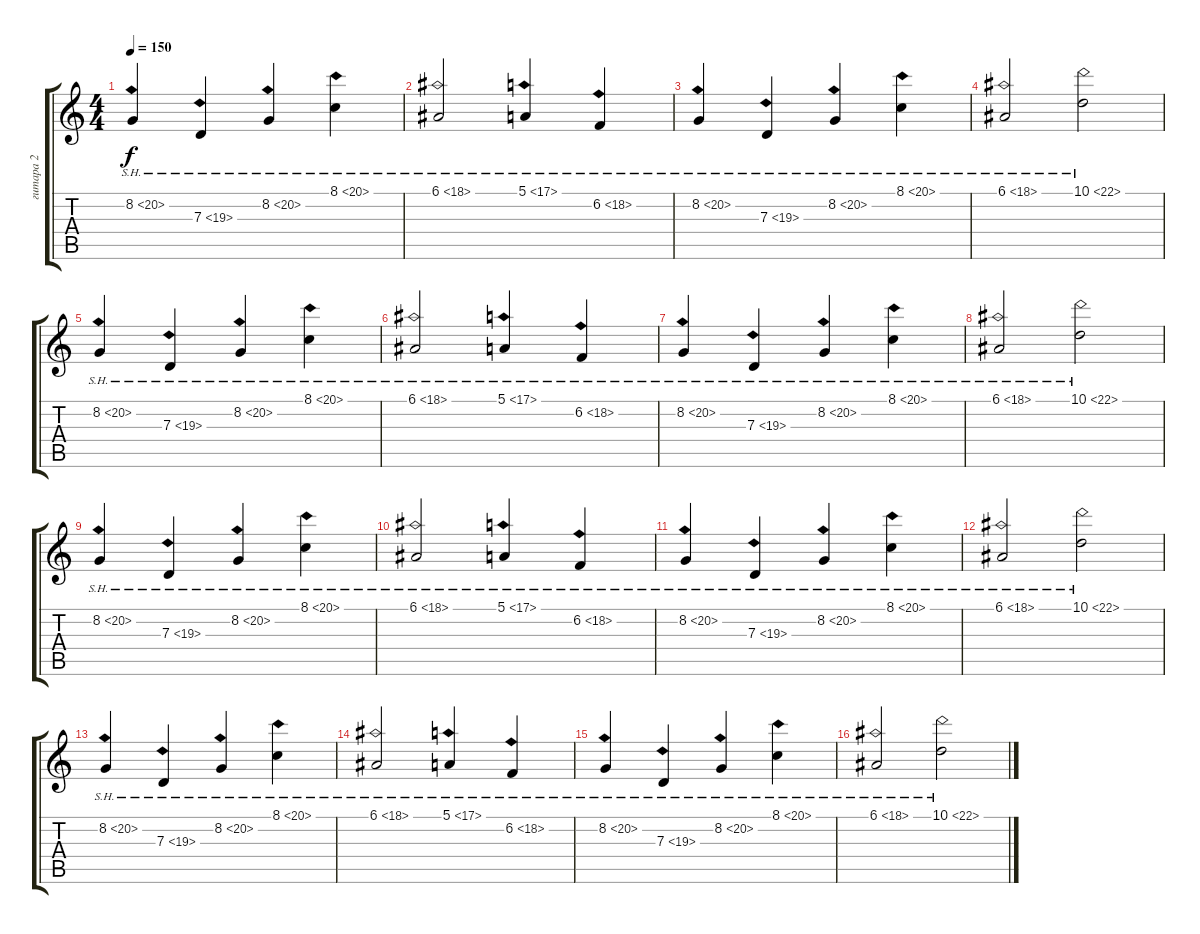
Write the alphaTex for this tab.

\track ("гитара 2" "гитара 2") {instrument pizzicatostrings}
\staff {score tabs}
\tuning (E4 B3 G3 D3 A2 E2) {hide}
\ts (4 4)
\tempo 150
\clef g2
\ks c
8.2{sh 12}.4{dy f} 7.3{sh 12}.4 8.2{sh 12}.4 8.1{sh 12}.4 |
6.1{sh 12}.2 5.1{sh 12}.4 6.2{sh 12}.4 |
8.2{sh 12}.4 7.3{sh 12}.4 8.2{sh 12}.4 8.1{sh 12}.4 |
6.1{sh 12}.2 10.1{sh 12}.2 |
8.2{sh 12}.4 7.3{sh 12}.4 8.2{sh 12}.4 8.1{sh 12}.4 |
6.1{sh 12}.2 5.1{sh 12}.4 6.2{sh 12}.4 |
8.2{sh 12}.4 7.3{sh 12}.4 8.2{sh 12}.4 8.1{sh 12}.4 |
6.1{sh 12}.2 10.1{sh 12}.2 |
8.2{sh 12}.4 7.3{sh 12}.4 8.2{sh 12}.4 8.1{sh 12}.4 |
6.1{sh 12}.2 5.1{sh 12}.4 6.2{sh 12}.4 |
8.2{sh 12}.4 7.3{sh 12}.4 8.2{sh 12}.4 8.1{sh 12}.4 |
6.1{sh 12}.2 10.1{sh 12}.2 |
8.2{sh 12}.4 7.3{sh 12}.4 8.2{sh 12}.4 8.1{sh 12}.4 |
6.1{sh 12}.2 5.1{sh 12}.4 6.2{sh 12}.4 |
8.2{sh 12}.4 7.3{sh 12}.4 8.2{sh 12}.4 8.1{sh 12}.4 |
6.1{sh 12}.2 10.1{sh 12}.2
